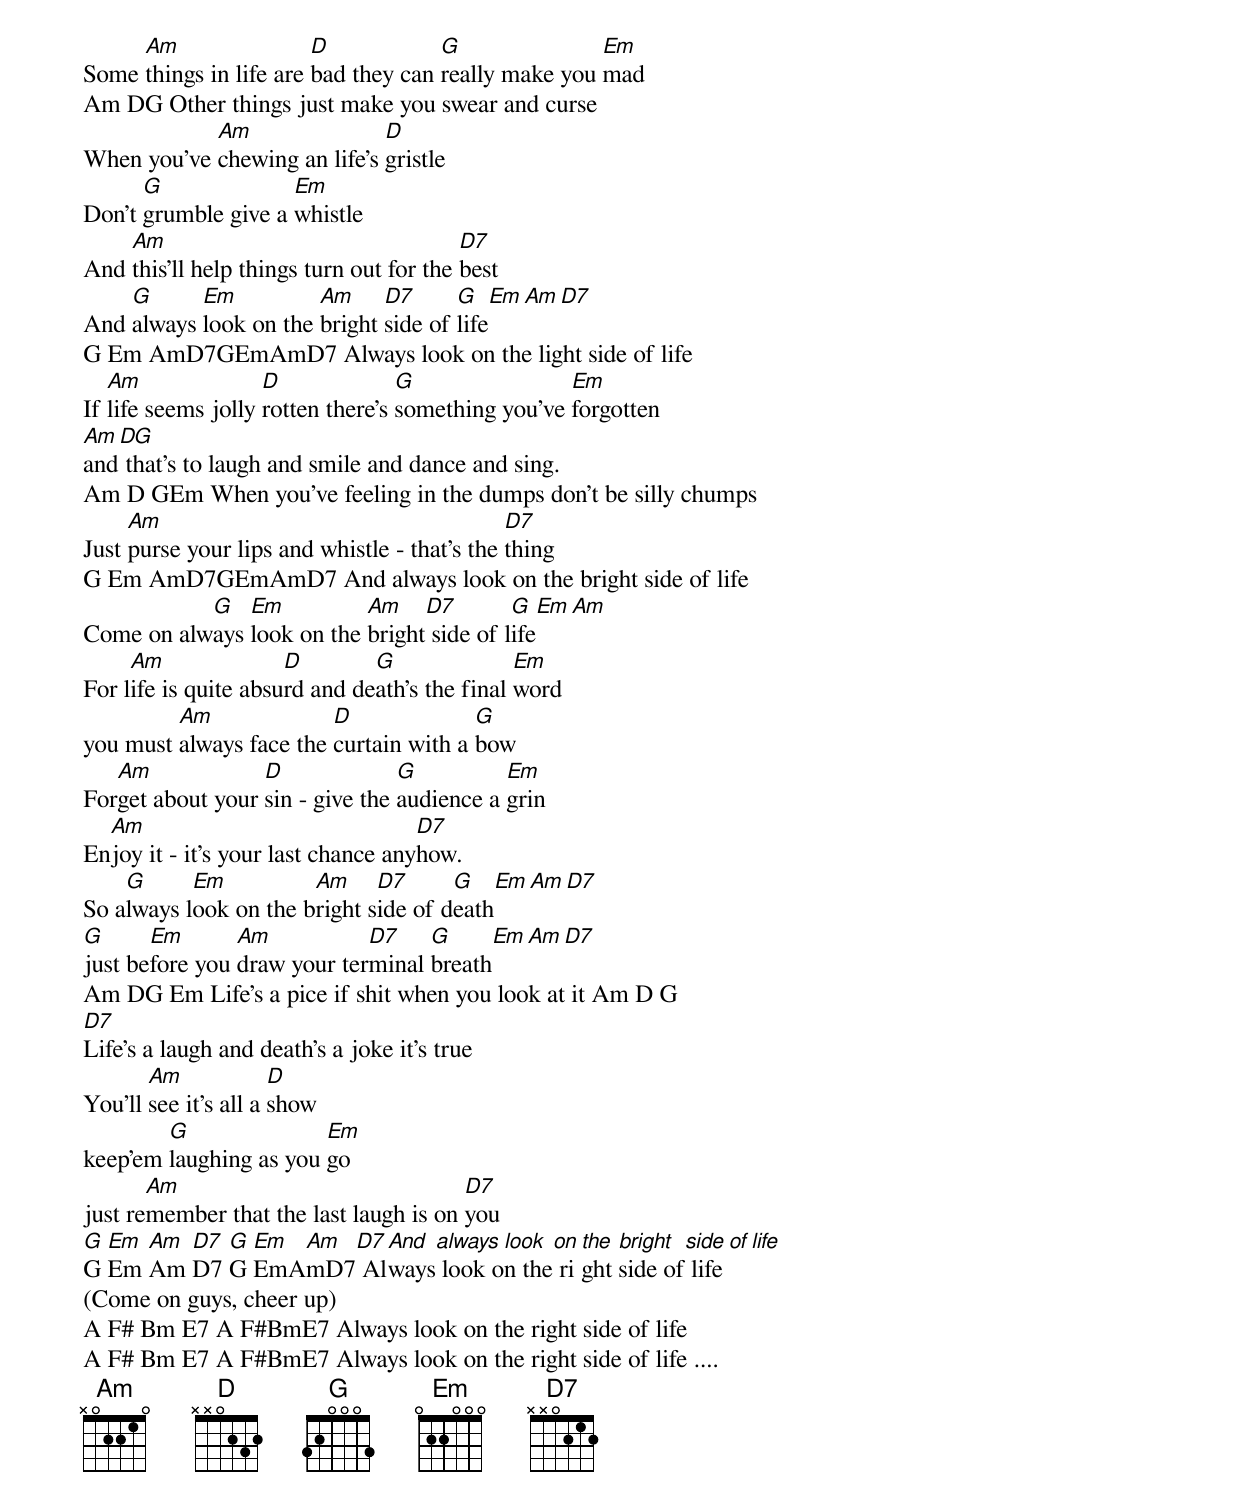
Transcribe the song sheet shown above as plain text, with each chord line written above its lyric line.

     Am                 D            G               Em
Some things in life are bad they can really make you mad
Am DG Other things just make you swear and curse
            Am                D
When you've chewing an life's gristle
      G              Em
Don't grumble give a whistle
    Am                                   D7
And this'll help things turn out for the best
    G      Em          Am     D7      G      Em    Am    D7
And always look on the bright side of life
G Em AmD7GEmAmD7 Always look on the light side of life
   Am               D              G                Em
If life seems jolly rotten there's something you've forgotten
Am DG
and that's to laugh and smile and dance and sing.
Am D GEm When you've feeling in the dumps don't be silly chumps
     Am                                       D7
Just purse your lips and whistle - that's the thing
G Em AmD7GEmAmD7 And always look on the bright side of life
           G   Em          Am    D7        G     Em    Am
Come on always look on the bright side of life
     Am               D        G               Em
For life is quite absurd and death's the final word
         Am              D              G
you must always face the curtain with a bow
   Am             D              G          Em
Forget about your sin - give the audience a grin
  Am                                D7
Enjoy it - it's your last chance anyhow.
    G      Em          Am     D7      G      Em    Am    D7
So always look on the bright side of death
G      Em       Am           D7    G         Em    Am    D7
just before you draw your terminal breath
Am DG Em Life's a pice if shit when you look at it Am D G
D7
Life's a laugh and death's a joke it's true
       Am             D
You'll see it's all a show
        G               Em
keep'em laughing as you go
       Am                               D7
just remember that the last laugh is on you
G Em Am D7 G Em Am D7 And always look on the bright side of life
G Em Am D7 G EmAmD7 Always look on the right side of life
(Come on guys, cheer up)
A F# Bm E7 A F#BmE7 Always look on the right side of life
A F# Bm E7 A F#BmE7 Always look on the right side of life ....
